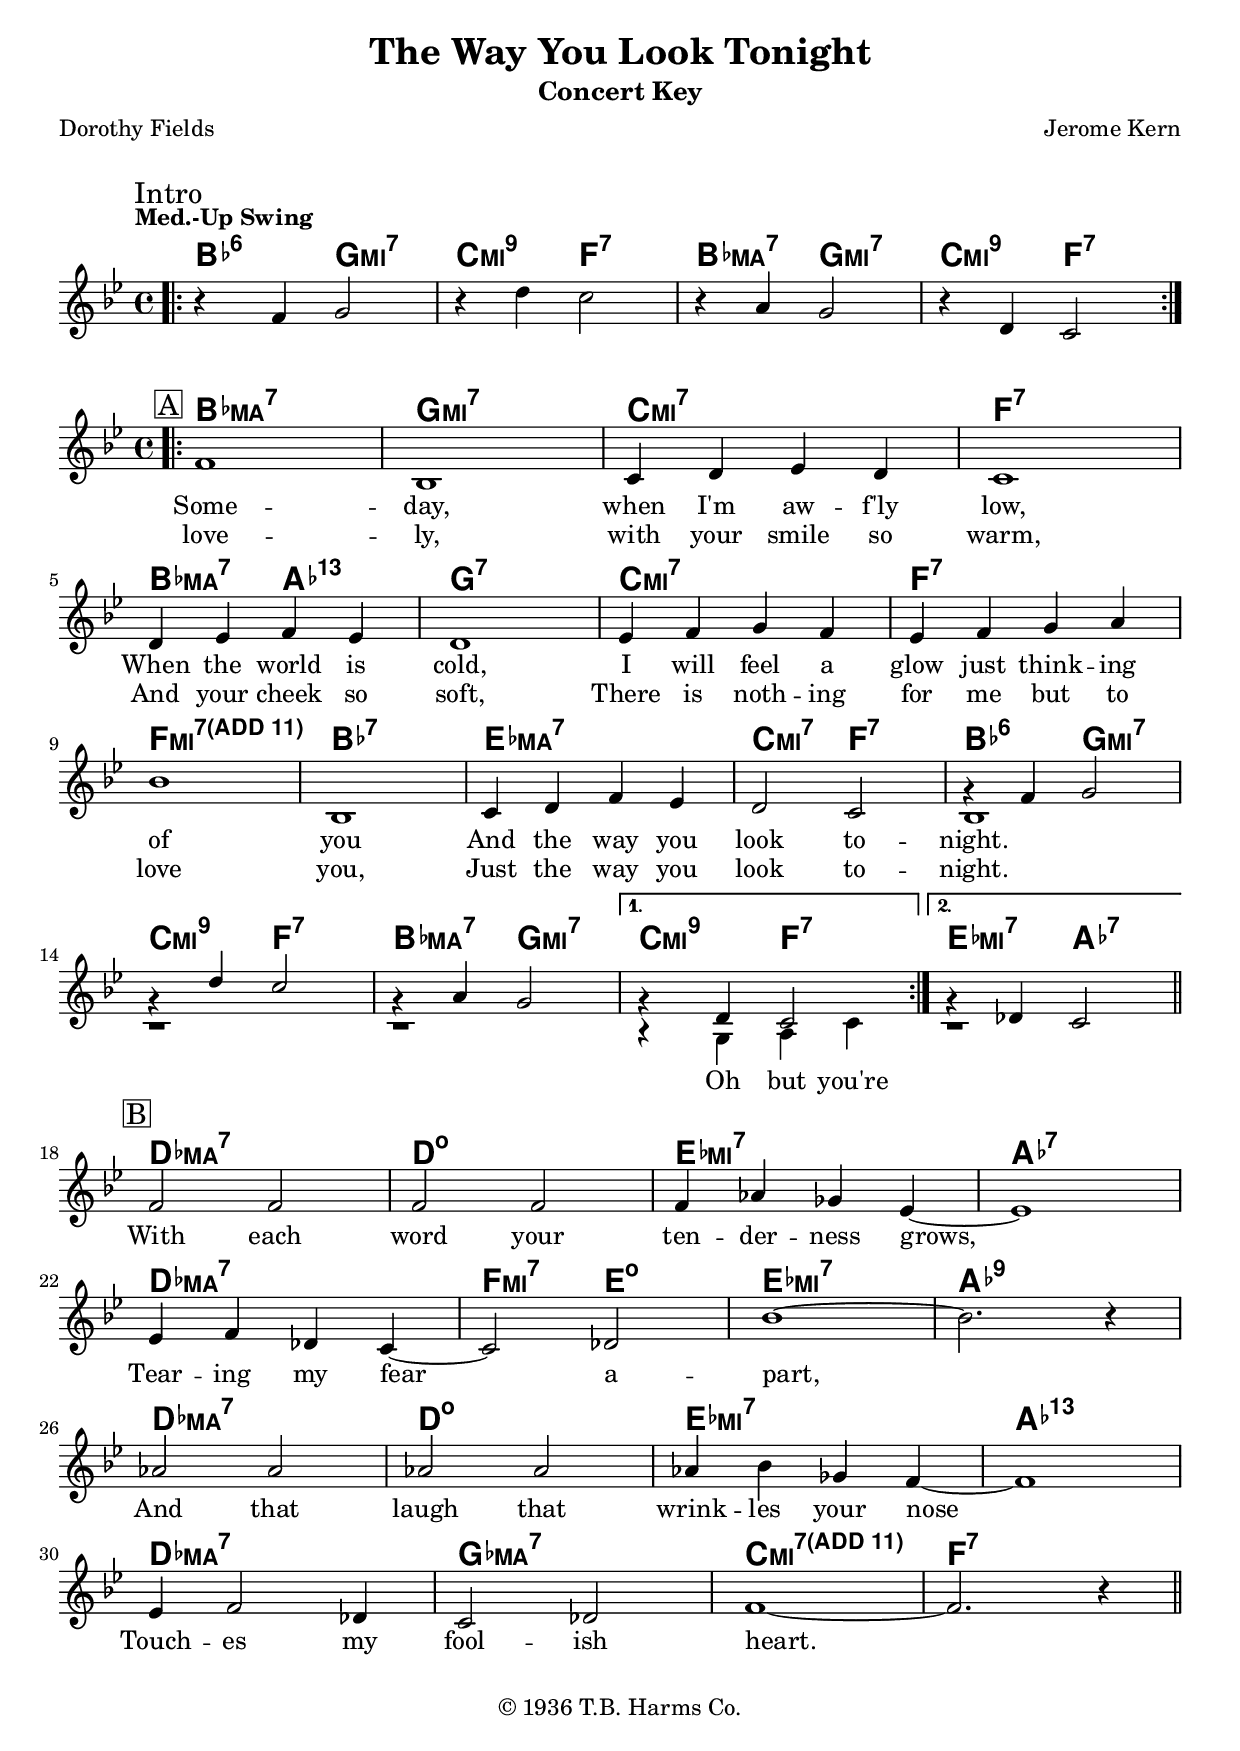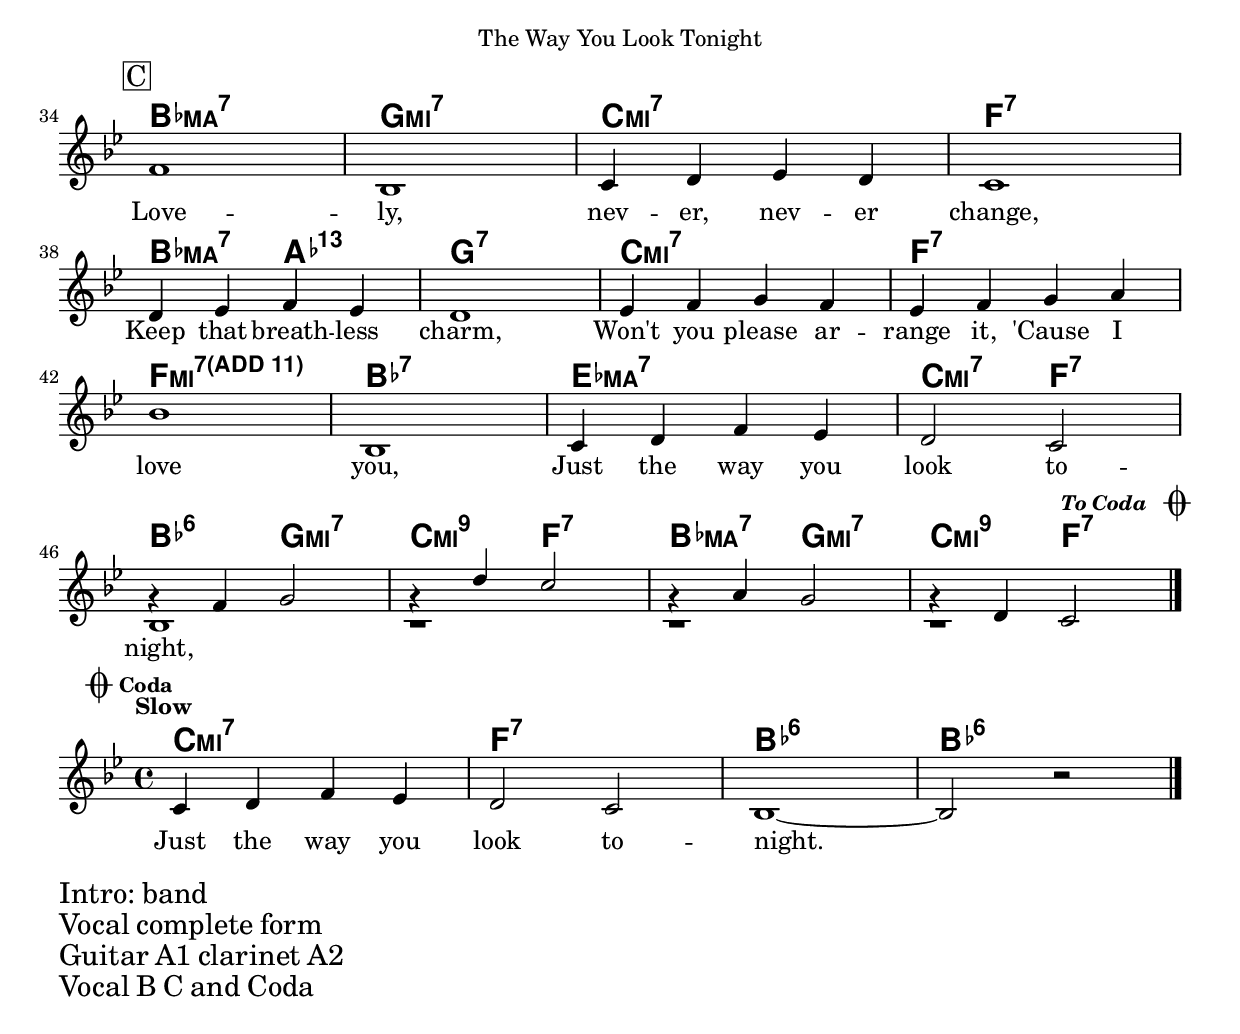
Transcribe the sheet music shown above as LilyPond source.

\version "2.24.0"

\include "english.ly"

instrument = "Concert Key"
whatKey = bf,
whatClef = "treble"

showLyrics = ##t

%% -*- Mode: LilyPond -*-

\include "lead-sheets.ily"

\header {
  title = "The Way You Look Tonight"
  subtitle = \instrument
  poet = "Dorothy Fields"
  composer = "Jerome Kern"
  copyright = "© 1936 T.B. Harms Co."
}

refrainLyricsAOne = \lyricmode {
Some -- day, when I'm aw -- f'ly low,
When the world is cold,
I will feel a glow just think -- ing of you
And the way you look to -- night.
Oh but you're
}

refrainLyricsATwo = \lyricmode {
love -- ly, with your smile so warm,
And your cheek so soft,
There is noth -- ing for me but to love you,
Just the way you look to -- night.
}

refrainLyricsB = \lyricmode {
With each word your ten -- der -- ness grows,
Tear -- ing my fear a -- part,
And that laugh that wrink -- les your nose
Touch -- es my fool -- ish heart.
}

refrainLyricsC = \lyricmode {
Love -- ly,
nev -- er, nev -- er change,
Keep that breath -- less charm,
Won't you please ar -- range it,
'Cause I love you,
Just the way you look to -- night,
}

introLyrics = \lyricmode {
}

introChords = \chordmode {
  f2:6 d2:m7 g2:m9 c2:7 f2:maj7 d2:m7 g2:m9 c2:7
}

introKey = f

introMelody = \relative g' {
  \time 4/4
  \key \introKey \major
  \clef \whatClef

  \tempo "Med.-Up Swing"

  \mark \markup{ Intro }
  \bar ".|:"

  \repeat volta 2 {
    r4 c4 d2 | r4 a'4 g2 | r4 e4 d2 | r4 a4 g2 |
    \break
  }
}

refrainChords = \chordmode {
  f1:maj7 d1:m7 g1:m7 c1:7
  f2:maj7 ef2:13 d1:7 g1:m7 c1:7
  c1:m7.11 f1:7 bf1:maj7 g2:m7 c2:7
  f2:6 d2:m7 g2:m9 c2:7 f2:maj7 d2:m7

  g2:m9 c2:7

  bf2:m7 ef2:7

  af1:maj7 a1:dim7 bf1:m7 ef1:7 
  af1:maj7 c2:m7 b2:dim7 bf1:m7 ef1:9
  af1:maj7 a1:dim7 bf1:m7 ef1:13
  af1:maj7 df1:maj7 g1:m7.11 c1:7
  
  f1:maj7 d1:m7 g1:m7 c1:7
  f2:maj7 ef2:13 d1:7 g1:m7 c1:7
  c1:m7.11 f1:7 bf1:maj7 g2:m7 c2:7
  f2:6 d2:m7 g2:m9 c2:7 f2:maj7 d2:m7 g2:m9 c2:7
}

refrainKey = f

refrainMelody = \relative g' {
  \time 4/4
  \key \refrainKey \major
  \clef \whatClef

  \mark \markup{ \box A }
  \bar ".|:"

  \repeat volta 2 {
    c1 | f,1 | g4 a4 bf4 a4 | g1 |
    \break
    a4 bf4 c4 bf4 | a1 | bf4 c4 d4 c4 | bf4 c4 d4 e4 |
    \break
    f1 | f,1 | g4 a4 c4 bf4 | a2 g2 |
    
    <<
      \new Voice
      { \voiceTwo
	\magnifyMusic 1.0 {
	  \override Stem.direction = #UP
	  d'4\rest c4 d2 | d4\rest a'4 g2 | d4\rest e4 d2 |
	}
      }
      { \voiceOne
	\override Stem.direction = #DOWN
	f,1 | e1\rest | e1\rest |
	\revert Stem.direction
      }
      >>
    \oneVoice
  }
  \alternative {
    {
     <<
      \new Voice
      { \voiceTwo
	\magnifyMusic 1.0 {
	  \override Stem.direction = #UP
	  d'4\rest a4 g2 |
	}
      }
      { \voiceOne
	\override Stem.direction = #DOWN
	e4\rest d4 e4 g4 |
	\revert Stem.direction
	}
      >>
     \oneVoice
      }
    {
     <<
      \new Voice
      { \voiceTwo
	\magnifyMusic 1.0 {
	  \override Stem.direction = #UP
	  d'4\rest af4 g2 |
	}
      }
      { \voiceOne
	\override Stem.direction = #DOWN
	e1\rest |
	\revert Stem.direction
	}
      >>
     \oneVoice
      \bar "||"
      \break
     }
  }
  \mark \markup{ \box B }

  c'2 c2 | c2 c2 | c4 ef4 df4 bf4~ | bf1 |
    \break
  bf4 c4 af4 g4~ | g2 af2 | f'1~ | f2. r4 |
    \break
  ef2 ef2 | ef2 ef2 | ef4 f4 df4 c4~ | c1 |
    \break
  bf4 c2 af4 | g2 af2 | c1~ | c2. r4 |
  \bar "||"
    \pageBreak

  \mark \markup{ \box C }

  c1 | f,1 | g4 a4 bf4 a4 | g1 |
    \break
  a4 bf4 c4 bf4 | a1 | bf4 c4 d4 c4 | bf4 c4 d4 e4 |
    \break
  f1 | f,1 | g4 a4 c4 bf4 | a2 g2 |
  
    <<
      \new Voice
      { \voiceTwo
	\magnifyMusic 1.0 {
	  \override Stem.direction = #UP
	  d'4\rest c4 d2 | d4\rest a'4 g2 | d4\rest e4 d2 | d4\rest a4 g2 |
	}
      }
      { \voiceOne
	\override Stem.direction = #DOWN
	f1 | e1\rest | e1\rest | e1\rest |
	\revert Stem.direction
      }
      >>
     \oneVoice

  \textToCoda
  \bar "|."
}

codaLyrics = \lyricmode {
Just the way you look to -- night.
}

codaChords = \chordmode {
  g1:m7 c1:7 f1:6 f1:6
}

codaKey = f

codaMelody = \relative g' {
  \time 4/4
  \key \codaKey \major
  \clef \whatClef

  \tempo "Slow"

  \textCoda
   g4 a4 c4 bf4 | a2 g2 | f1~ | f2 r2 |

  \bar "|."
}

\include "paper.ily"

\markup {
  % Leave a gap after the header
  \vspace #1
}

\include "intro.ily"

\score {
  <<
    { \context ChordNames 
      {
      \override ChordName.font-size = #+3
      \override ChordName.font-series = #'bold
     \transpose f \whatKey {
	\refrainChords
	}
      }
      }
    \new Staff {
      \context Voice = "voiceMelody" { 
	\transpose f \whatKey {
	  \refrainMelody
	  }
	}
    }
    \new Lyrics \lyricsto "voiceMelody"
    {
      <<
	\refrainLyricsAOne
	\new Lyrics {
	  \set associatedVoice = "voiceMelody"
	  \refrainLyricsATwo }
      >>
      \refrainLyricsB
      \refrainLyricsC
    }
  >>
  \layout { ragged-right = ##f }
}

\include "coda.ily"

performanceNotes =
\markup {
  \column {
    \line { \huge { Intro: band } }
    \line { \huge { Vocal complete form } }
    \line { \huge { Guitar A1 clarinet A2 } }
    \line { \huge { Vocal B C and Coda } }
  }
}

\include "notes.ily"

